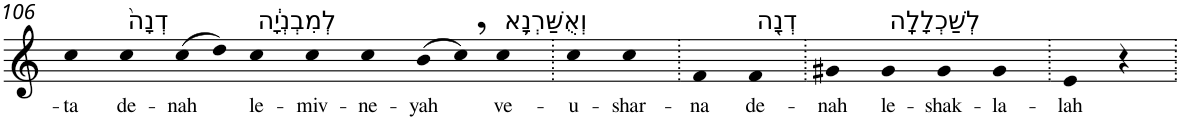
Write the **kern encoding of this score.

**kern	**text
*part1	*part1
*staff1	*staff1
*I"Piano	*
*I'Pno	*
!!LO:PB:g=z
*clefG2	*
*k[]	*
=106	=106
!	!LO:LY:b
4cc	-ta
!LO:TX:a:t=דְנָה֙	!
!	!LO:LY:b
4cc	de-
!	!LO:LY:b
(>8cc	-nah
8dd)	.
!LO:TX:a:t=לְמִבְנְיָ֔ה	!
!	!LO:LY:b
4cc	le-
!	!LO:LY:b
4cc	-miv-
!	!LO:LY:b
4cc	-ne-
!	!LO:LY:b
(>8b	-yah
8cc,)	.
!LO:TX:a:t=וְאֻשַּׁרְנָ֥א	!
!	!LO:LY:b
4cc	ve-
=107.	=107.
!	!LO:LY:b
4cc	-u-
!	!LO:LY:b
4cc	-shar-
=108.	=108.
!	!LO:LY:b
4f	-na
!LO:TX:a:t=דְנָ֖ה	!
!	!LO:LY:b
4f	de-
=109.	=109.
!	!LO:LY:b
4g#X	-nah
!LO:TX:a:t=לְשַׁכְלָלָֽה	!
!	!LO:LY:b
4g#	le-
!	!LO:LY:b
4g#	-shak-
!	!LO:LY:b
4g#	-la-
=110.	=110.
!	!LO:LY:b
4e	-lah
4r	.
=.	=.
*-	*-
